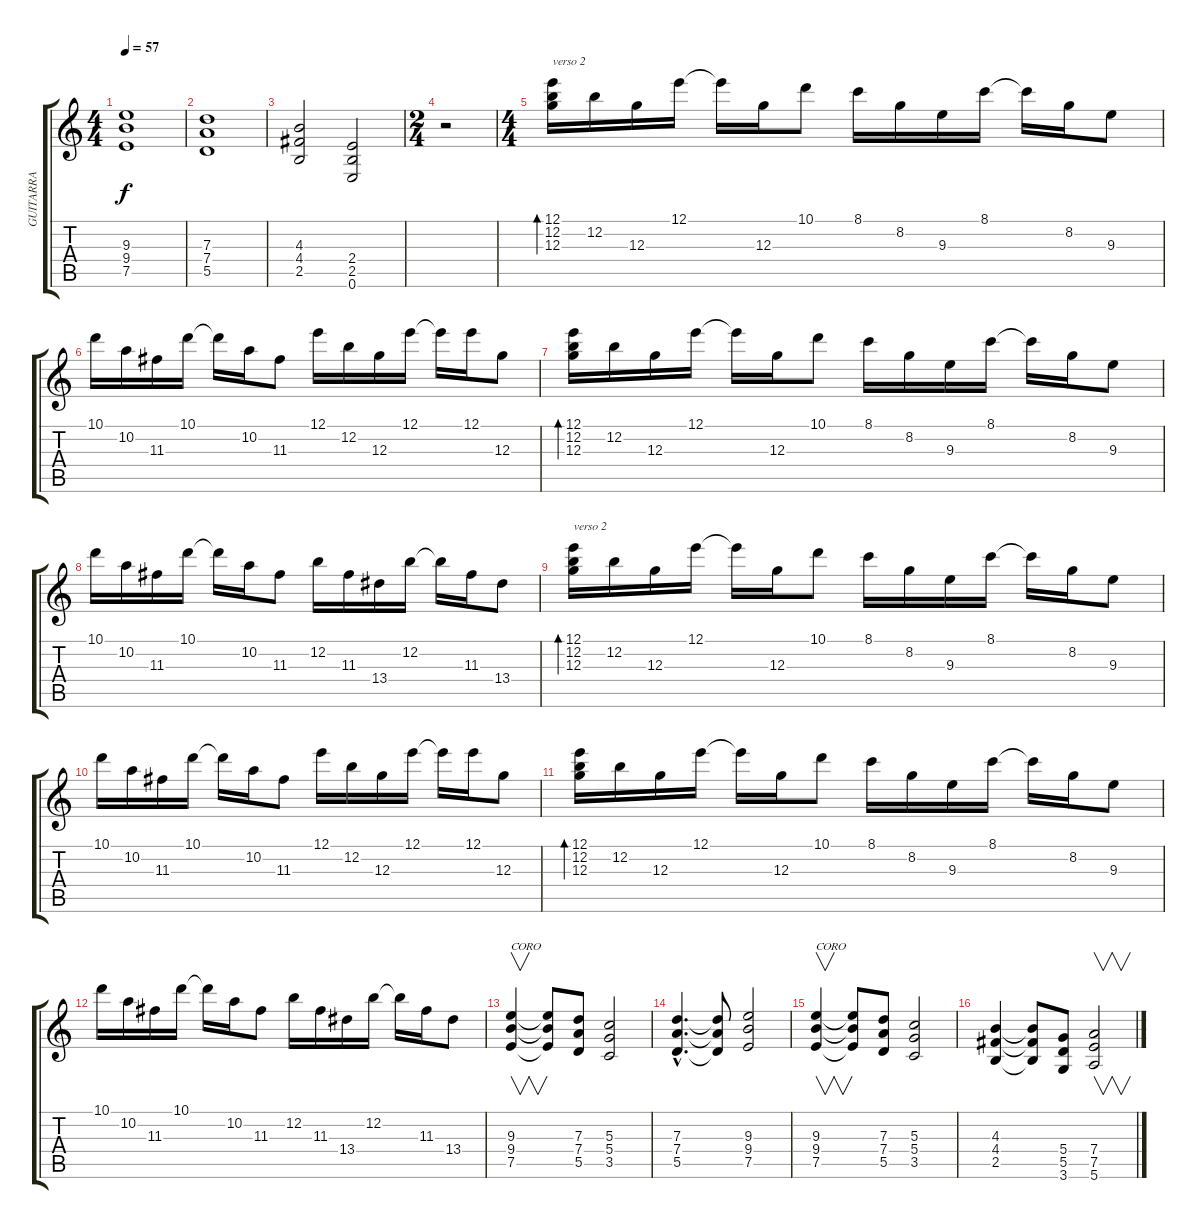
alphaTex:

\track ("GUITARRA   1" "GUITARRA  ") {instrument electricguitarclean}
\staff {score tabs}
\tuning (E4 B3 G3 D3 A2 E2) {hide}
\ts (4 4)
\tempo 57
\clef g2
\ks c
(9.3 9.4 7.5).1{dy f} |
(7.3 7.4 5.5).1 |
(4.3 4.4 2.5).2 (2.4 2.5 0.6).2 |
\ts (2 4)
r.2 |
\ts (4 4)
(12.1 12.2 12.3).16{bd 240 txt "verso 2" volume 13 instrument electricguitarclean} 12.2.16 12.3.16 12.1.16 12.1{t}.16 12.3.16 10.1.8 8.1.16 8.2.16 9.3.16 8.1.16 8.1{t}.16 8.2.16 9.3.8 |
10.1.16 10.2.16 11.3.16 10.1.16 10.1{t}.16 10.2.16 11.3.8 12.1.16 12.2.16 12.3.16 12.1.16 12.1{t}.16 12.1.16 12.3.8 |
(12.1 12.2 12.3).16{bd 240} 12.2.16 12.3.16 12.1.16 12.1{t}.16 12.3.16 10.1.8 8.1.16 8.2.16 9.3.16 8.1.16 8.1{t}.16 8.2.16 9.3.8 |
10.1.16 10.2.16 11.3.16 10.1.16 10.1{t}.16 10.2.16 11.3.8 12.2.16 11.3.16 13.4.16 12.2.16 12.2{t}.16 11.3.16 13.4.8 |
(12.1 12.2 12.3).16{bd 240 txt "verso 2" volume 13 instrument electricguitarclean} 12.2.16 12.3.16 12.1.16 12.1{t}.16 12.3.16 10.1.8 8.1.16 8.2.16 9.3.16 8.1.16 8.1{t}.16 8.2.16 9.3.8 |
10.1.16 10.2.16 11.3.16 10.1.16 10.1{t}.16 10.2.16 11.3.8 12.1.16 12.2.16 12.3.16 12.1.16 12.1{t}.16 12.1.16 12.3.8 |
(12.1 12.2 12.3).16{bd 240} 12.2.16 12.3.16 12.1.16 12.1{t}.16 12.3.16 10.1.8 8.1.16 8.2.16 9.3.16 8.1.16 8.1{t}.16 8.2.16 9.3.8 |
10.1.16 10.2.16 11.3.16 10.1.16 10.1{t}.16 10.2.16 11.3.8 12.2.16 11.3.16 13.4.16 12.2.16 12.2{t}.16 11.3.16 13.4.8 |
(9.3 9.4 7.5).4{v txt "CORO" volume 13 instrument overdrivenguitar} (9.3{t} 9.4{t} 7.5{t}).8 (7.3 7.4 5.5).8 (5.3 5.4 3.5).2 |
(7.3{hac} 7.4{hac} 5.5{hac}).4{d} (7.3{t} 7.4{t} 5.5{t}).8 (9.3 9.4 7.5).2 |
(9.3 9.4 7.5).4{v txt "CORO" volume 13 instrument overdrivenguitar} (9.3{t} 9.4{t} 7.5{t}).8 (7.3 7.4 5.5).8 (5.3 5.4 3.5).2 |
(4.3 4.4 2.5).4 (4.3{t} 4.4{t} 2.5{t}).8 (5.4 5.5 3.6).8 (7.4 7.5 5.6).2{v}
